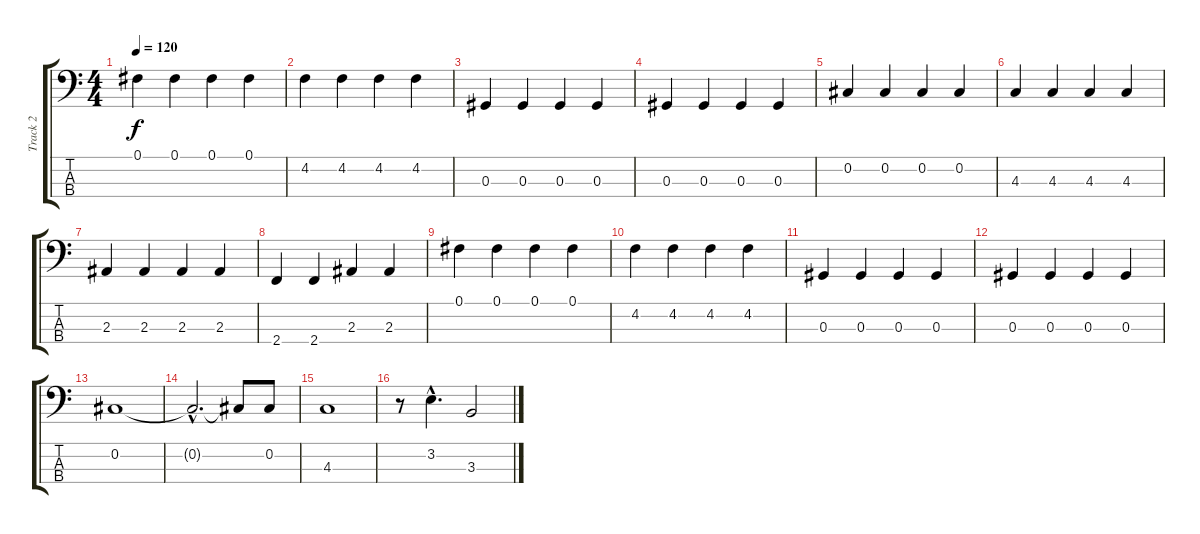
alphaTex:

\track ("Track 2" "Track 2") {instrument electricbassfinger}
\staff {score tabs}
\tuning (Gb2 Db2 Ab1 Eb1) {hide}
\ts (4 4)
\tempo 120
\clef f4
\ks c
0.1.4{dy f} 0.1.4 0.1.4 0.1.4 |
4.2.4 4.2.4 4.2.4 4.2.4 |
0.3.4 0.3.4 0.3.4 0.3.4 |
0.3.4 0.3.4 0.3.4 0.3.4 |
0.2.4 0.2.4 0.2.4 0.2.4 |
4.3.4 4.3.4 4.3.4 4.3.4 |
2.3.4 2.3.4 2.3.4 2.3.4 |
2.4.4 2.4.4 2.3.4 2.3.4 |
0.1.4 0.1.4 0.1.4 0.1.4 |
4.2.4 4.2.4 4.2.4 4.2.4 |
0.3.4 0.3.4 0.3.4 0.3.4 |
0.3.4 0.3.4 0.3.4 0.3.4 |
0.2.1 |
0.2{hac t}.2{d} 0.2{t}.8 0.2.8 |
4.3.1 |
r.8 3.2{hac}.4{d} 3.3.2
